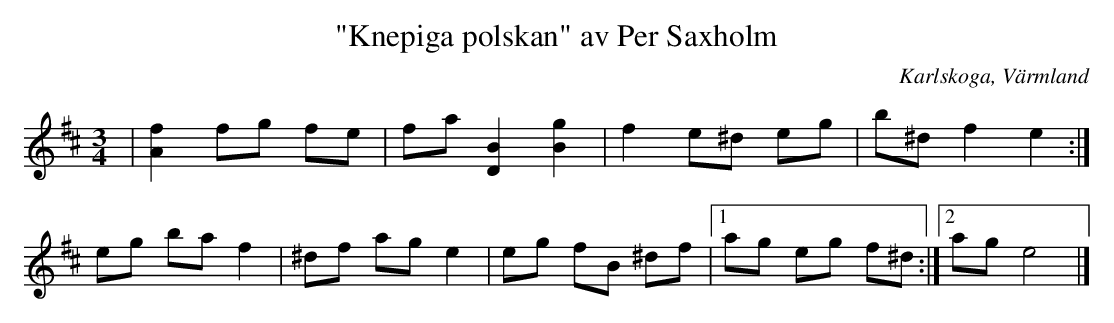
X:1
T:"Knepiga polskan" av Per Saxholm
O:Karlskoga, Värmland
M:3/4
L:1/8
K:Bm
|[Af]2 fg fe|fa [DB]2 [Bg]2|f2 e^d eg|b^d f2 e2:|
eg ba f2|^df ag e2|eg fB ^df|1ag eg f^d:|2ag e4|]
